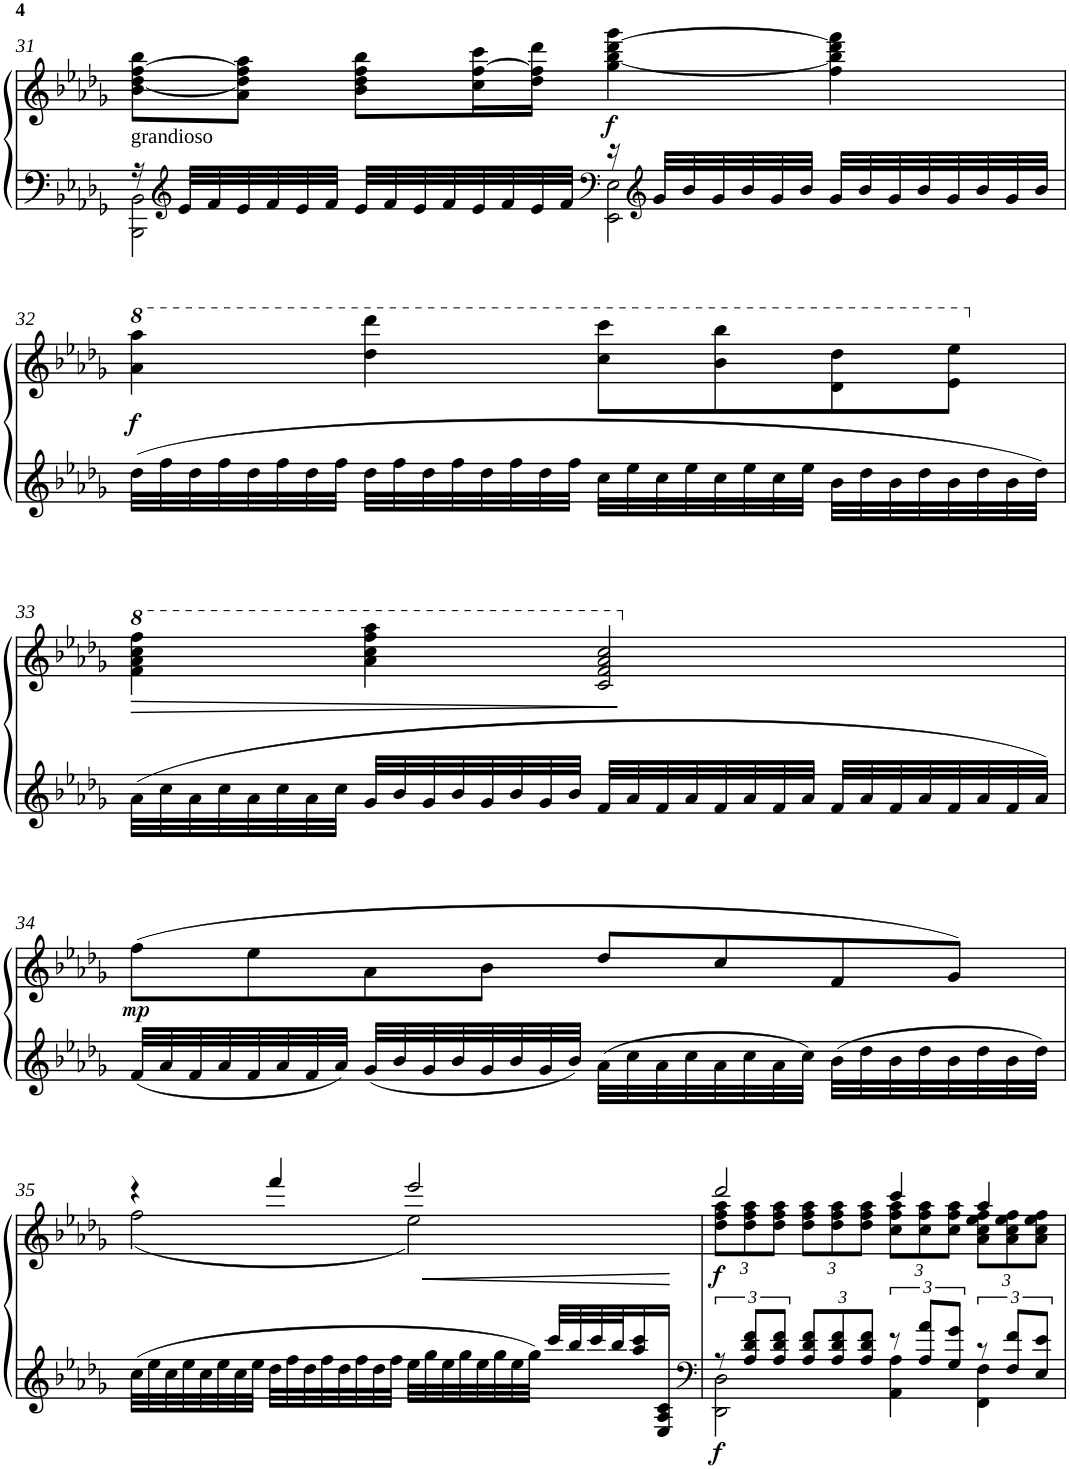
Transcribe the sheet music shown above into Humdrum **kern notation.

**kern	**kern	**dynam
*part1	*part1	*part1
*staff2	*staff1	*staff1/2
*I"Piano	*	*
*I'Pno	*	*
!!LO:PB:g=z
*clefF4	*clefG2	*
*k[b-e-a-d-g-]	*k[b-e-a-d-g-]	*
*D-:	*D-:	*
*M4/4	*M4/4	*
=31	=31	=31
*^	*	*
!	!	!LO:TX:b:t=grandioso	!
16r	2BBB-\ 2BB-\	8b-\ [8dd-\ [8ff\ 8bb-\L	.
*clefG2	*	*	*
32e-/LLL	.	.	.
32f/	.	.	.
32e-/	.	8a-\ 8dd-\] 8ff\] 8aa-\J	.
32f/	.	.	.
32e-/	.	.	.
32f/JJJ	.	.	.
32e-/LLL	.	8b-\ 8dd-\ 8ff\ 8bb-\L	.
32f/	.	.	.
32e-/	.	.	.
32f/	.	.	.
32e-/	.	16cc\ [16ff\ 16ccc\L	.
32f/	.	.	.
32e-/	.	16dd-\ 16ff\] 16ddd-\JJ	.
32f/JJJ	.	.	.
*clefF4	*	*	*
!	!	!	!LO:DY:b
16r	2EE-\ 2E-\	4gg-\ [4bb-\ [4ddd-\ 4ggg-\	f
*clefG2	*	*	*
32g-/LLL	.	.	.
32b-/	.	.	.
32g-/	.	.	.
32b-/	.	.	.
32g-/	.	.	.
32b-/JJJ	.	.	.
32g-/LLL	.	4ff\ 4bb-\] 4ddd-\] 4fff\	.
32b-/	.	.	.
32g-/	.	.	.
32b-/	.	.	.
32g-/	.	.	.
32b-/	.	.	.
32g-/	.	.	.
32b-/JJJ	.	.	.
!!LO:LB:g=z
=32	=32	=32	=32
*	*	*8va	*
!	!	!	!LO:DY:b
1ryy	32dd-\LLL	4aa-\ 4aaa-\	f
.	32ff\	.	.
.	32dd-\	.	.
.	32ff\	.	.
.	32dd-\	.	.
.	32ff\	.	.
.	32dd-\	.	.
.	32ff\JJJ	.	.
.	32dd-\LLL	4ddd-\ 4dddd-\	.
.	32ff\	.	.
.	32dd-\	.	.
.	32ff\	.	.
.	32dd-\	.	.
.	32ff\	.	.
.	32dd-\	.	.
.	32ff\JJJ	.	.
.	32cc\LLL	8ccc\ 8cccc\L	.
.	32ee-\	.	.
.	32cc\	.	.
.	32ee-\	.	.
.	32cc\	8bb-\ 8bbb-\	.
.	32ee-\	.	.
.	32cc\	.	.
.	32ee-\JJJ	.	.
.	32b-\LLL	8dd-\ 8ddd-\	.
.	32dd-\	.	.
.	32b-\	.	.
.	32dd-\	.	.
.	32b-\	8ee-\ 8eee-\J	.
.	32dd-\	.	.
.	32b-\	.	.
.	32dd-\JJJ	.	.
*v	*v	*	*
!!LO:LB:g=z
=33	=33	=33
*	*X8va	*
*^	*	*
!	!	!	!LO:HP:b
*v	*v	*	*
32a-\LLL	4ff\ 4aa-\ 4ccc\ 4fff\	>
32cc\	.	.
32a-\	.	.
32cc\	.	.
32a-\	.	.
32cc\	.	.
32a-\	.	.
32cc\JJJ	.	.
*	*8va	*
32g-/LLL	4aa-\ 4ccc\ 4fff\ 4aaa-\	.
32b-/	.	.
32g-/	.	.
32b-/	.	.
32g-/	.	.
32b-/	.	.
32g-/	.	.
32b-/JJJ	.	.
32f/LLL	2cc/ 2ff/ 2aa-/ 2ccc/	.
32a-/	.	.
32f/	.	.
32a-/	.	.
32f/	.	.
32a-/	.	.
32f/	.	.
32a-/JJJ	.	.
32f/LLL	.	.
32a-/	.	.
32f/	.	.
32a-/	.	.
32f/	.	.
32a-/	.	.
32f/	.	.
32a-/JJJ	.	.
.	.	]
!!LO:LB:g=z
=34	=34	=34
*	*X8va	*
!	!	!LO:DY:b
32f/LLL	(>8ff\L	mp
32a-/	.	.
32f/	.	.
32a-/	.	.
32f/	8ee-\	.
32a-/	.	.
32f/	.	.
32a-/JJJ	.	.
32g-/LLL	8a-\	.
32b-/	.	.
32g-/	.	.
32b-/	.	.
32g-/	8b-\J	.
32b-/	.	.
32g-/	.	.
32b-/JJJ	.	.
32a-\LLL	8dd-/L	.
32cc\	.	.
32a-\	.	.
32cc\	.	.
32a-\	8cc/	.
32cc\	.	.
32a-\	.	.
32cc\JJJ	.	.
32b-\LLL	8f/	.
32dd-\	.	.
32b-\	.	.
32dd-\	.	.
32b-\	8g-/J)	.
32dd-\	.	.
32b-\	.	.
32dd-\JJJ	.	.
!!LO:LB:g=z
=35	=35	=35
*	*^	*
32cc\LLL	4r	(<2ff\	.
32ee-\	.	.	.
32cc\	.	.	.
32ee-\	.	.	.
32cc\	.	.	.
32ee-\	.	.	.
32cc\	.	.	.
32ee-\JJJ	.	.	.
32dd-\LLL	4fff/	.	.
32ff\	.	.	.
32dd-\	.	.	.
32ff\	.	.	.
32dd-\	.	.	.
32ff\	.	.	.
32dd-\	.	.	.
32ff\JJJ	.	.	.
32ee-\LLL	2eee-/	2ee-\)	[ [
32gg-\	.	.	.
32ee-\	.	.	.
32gg-\	.	.	.
32ee-\	.	.	.
32gg-\	.	.	.
32ee-\	.	.	.
32gg-\JJJ	.	.	.
32ccc/LLL	.	.	.
32bb-/	.	.	.
32ccc/	.	.	.
32bb-/J	.	.	.
16aa-/ 16ccc/	.	.	.
16E-/ 16A-/ 16c/JJ	.	.	.
=36	=36	=36	=36
*clefF4	*	*	*
*^	*	*	*
*	*	*	*Xbrackettup	*
!	!	!	!	!LO:DY:b=2
!	!	!	!	!LO:DY:n=1:b
12r	2DD-\ 2D-\	2ddd-/	12dd-\ 12ff\ 12aa-\L	f f
12A-/ 12d-/ 12f/L	.	.	12dd-\ 12ff\ 12aa-\	.
12A-/ 12d-/ 12f/J	.	.	12dd-\ 12ff\ 12aa-\J	.
*Xbrackettup	*	*	*	*
12A-/ 12d-/ 12f/L	.	.	12dd-\ 12ff\ 12aa-\L	.
12A-/ 12d-/ 12f/	.	.	12dd-\ 12ff\ 12aa-\	.
12A-/ 12d-/ 12f/J	.	.	12dd-\ 12ff\ 12aa-\J	.
*brackettup	*	*	*	*
12r	4AA-\ 4A-\	4ccc/	12cc\ 12ff\ 12aa-\L	.
12A-/ 12a-/L	.	.	12cc\ 12ff\ 12aa-\	.
12G-/ 12g-/J	.	.	12cc\ 12ff\ 12aa-\J	.
12r	4FF\ 4F\	4aa-/	12a-\ 12cc\ 12ee-\ 12ff\L	.
12F/ 12f/L	.	.	12a-\ 12cc\ 12ee-\ 12ff\	.
12E-/ 12e-/J	.	.	12a-\ 12cc\ 12ee-\ 12ff\J	.
*v	*v	*	*	*
*	*v	*v	*
=	=	=
*-	*-	*-
